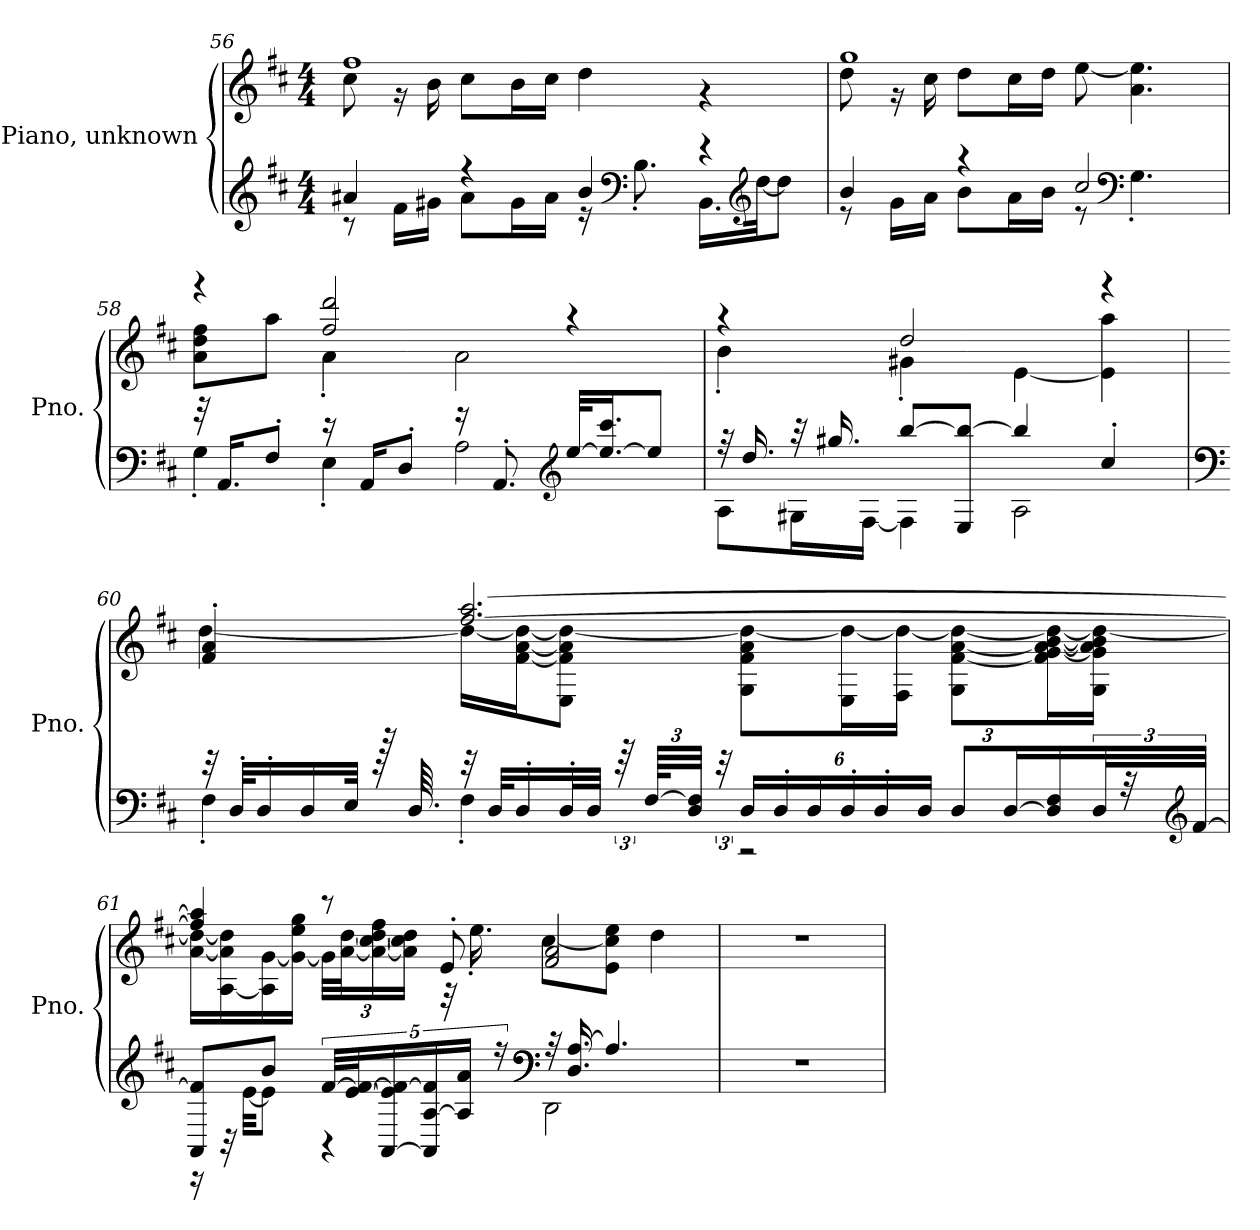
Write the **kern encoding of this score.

**kern	**kern
*part1	*part1
*staff2	*staff1
*I"Piano, unknown	*
*I'Pno.	*
*clefG2	*clefG2
*k[f#c#]	*k[f#c#]
*M4/4	*M4/4
=56	=56
*^	*^
4a#X/	8r	1ff#	8cc#\
.	16f#\LL	.	16r
.	16g#X\JJ	.	16b\
4r	8a#\L	.	8cc#\L
.	16g#\L	.	16b\L
.	16a#\JJ	.	16cc#\JJ
4b/	16r	.	4dd\
*clefF4	*	*	*
.	8.B'\	.	.
4r	16.BB\LL	.	4r
*clefG2	*	*	*
.	[32dd\JK	.	.
.	8dd\J]	.	.
!!LO:LB:g=z	!!
=57	=57	=57	=57
4b/	8r	1gg	8dd\
.	16g\LL	.	16r
.	16a\JJ	.	16cc#\
4r	8b\L	.	8dd\L
.	16a\L	.	16cc#\L
.	16b\JJ	.	16dd\JJ
2cc#/	8r	.	[8ee\
*clefF4	*	*	*
.	4.G'\	.	4.a\ 4.ee\]
=58	=58	=58	=58
32r	4G'\	4r	8a\ 8dd\ 8ff#\L
16.AA/KL	.	.	.
8F#'/J	.	.	8aa\J
16r	4E'\	2ff#/ 2ddd/	4a'\
16AA/KL	.	.	.
8D'/J	.	.	.
16r	2A\	.	2a\
8.AA'/	.	.	.
*clefG2	*	*	*
[32ee/KLL	.	4r	.
16.ee/_ 16.ccc#/J	.	.	.
8ee/J]	.	.	.
=59	=59	=59	=59
32r	8A\L	4r	4b'\
16.dd/	.	.	.
32r	16G#X\L	.	.
16.gg#X/	.	.	.
.	[16F#\JJ	.	.
[8bb/L	4F#\]	2dd/	4g#X'\
8E/ 8bb/_J	.	.	.
4bb/]	2A\	.	[4e\
4cc#'/	.	4r	4e\] 4aa\
!!LO:LB:g=z	!!
=60	=60	=60	=60
*clefF4	*	*	*
32r	4F#'\	4f#/' 4a/'	[4dd\
32D'/KLL	.	.	.
16D'/	.	.	.
16D/	.	.	.
32E/JJk	.	.	.
128r	.	.	.
64.D/	.	.	.
32r	4F#'\	[2.ff#/ [2.aa/	16dd\LL_
32D/KLL	.	.	.
16D'/	.	.	[16f#\ [16a\ 16dd\_J
32D'/L	.	.	8E\ 8f#\] 8a\] 8dd\_J
32D/JJJ	.	.	.
96r	.	.	.
[96F#/KLLL	.	.	.
48D/ 48F#/]JJJ	.	.	.
48r	.	.	.
*Xbrackettup	*	*	*
24D/LL	2r	.	8G\ 8f#\ 8a\ 8dd\_L
24D'/	.	.	.
24D/	.	.	.
24D'/	.	.	16E\ 16dd\_L
24D'/	.	.	.
.	.	.	16F#\ 16dd\_JJ
24D/JJ	.	.	.
12D/L	.	.	8G\ [8f#\ [8a\ 8dd\_L
[24D/L	.	.	.
16D/] 16F#/	.	.	16f#\] [16g\ 16a\_ [16b\ 16dd\_L
*brackettup	*	*	*
48D/JJk	.	.	16G\ 16g\] 16a\] 16b\] 16dd\_JJ
48r	.	.	.
*clefG2	*	*	*
[48f#/	.	.	.
!!LO:LB:g=z	!!
=61	=61	=61	=61
8AA/ 8f#/]L	16r	4ff#/] 4aa/]	[16a\ 16dd\_LL
.	32r	.	[16A\ 16a\] 16dd\]
.	[32e\KKL	.	.
8b/J	8e\J]	.	16A\] [16g\
.	.	.	16g\_ 16ee\ 16gg\JJ
*	*	*	*Xbrackettup
[40f#/LLL	4r	8r	48g\LLL]
.	.	.	[48a\ [48dd\J
[40e/ 40f#/_J	.	.	.
.	.	.	24a\_ [24cc#\ 24dd\_ 24ff#\
[20AA/ 20e/] 20f#/_	.	.	.
.	.	.	24a\] 24cc#\] 24dd\]JJ
20AA/] [20A/ 20f#/]	.	.	.
.	.	8e'/	32r
20A/] 20a/JJ	.	.	.
.	.	.	16.ee'\
20r	.	.	.
*clefF4	*	*	*
32r	2DD\	2f#/ 2a/	[8cc#\L
16.D/ [16.A/	.	.	.
4.A/]	.	.	8e\ 8cc#\] 8ee\J
.	.	.	4dd\
*v	*v	*	*
*	*v	*v
=62	=62
1r	1r
=	=
*-	*-
